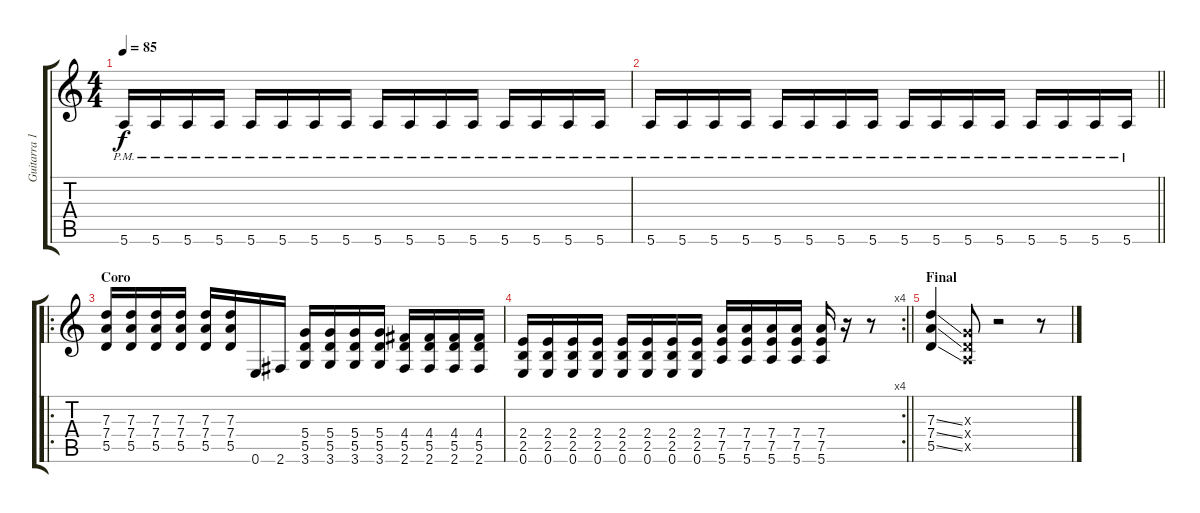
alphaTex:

\track ("Guitarra 1" "Guitarra 1") {instrument distortionguitar}
\staff {score tabs}
\tuning (E4 B3 G3 D3 A2 E2) {hide}
\ts (4 4)
\tempo 85
\clef g2
\ks c
5.6{pm}.16{dy f} 5.6{pm}.16 5.6{pm}.16 5.6{pm}.16 5.6{pm}.16 5.6{pm}.16 5.6{pm}.16 5.6{pm}.16 5.6{pm}.16 5.6{pm}.16 5.6{pm}.16 5.6{pm}.16 5.6{pm}.16 5.6{pm}.16 5.6{pm}.16 5.6{pm}.16 |
\barLineRight lightlight
5.6{pm}.16 5.6{pm}.16 5.6{pm}.16 5.6{pm}.16 5.6{pm}.16 5.6{pm}.16 5.6{pm}.16 5.6{pm}.16 5.6{pm}.16 5.6{pm}.16 5.6{pm}.16 5.6{pm}.16 5.6{pm}.16 5.6{pm}.16 5.6{pm}.16 5.6{pm}.16 |
\ro
\section ("" "Coro")
(7.3 7.4 5.5).16 (7.3 7.4 5.5).16 (7.3 7.4 5.5).16 (7.3 7.4 5.5).16 (7.3 7.4 5.5).16 (7.3 7.4 5.5).16 0.6.16 2.6.16 (5.4 5.5 3.6).16 (5.4 5.5 3.6).16 (5.4 5.5 3.6).16 (5.4 5.5 3.6).16 (4.4 5.5 2.6).16 (4.4 5.5 2.6).16 (4.4 5.5 2.6).16 (4.4 5.5 2.6).16 |
\rc 4
\barLineRight lightlight
(2.4 2.5 0.6).16 (2.4 2.5 0.6).16 (2.4 2.5 0.6).16 (2.4 2.5 0.6).16 (2.4 2.5 0.6).16 (2.4 2.5 0.6).16 (2.4 2.5 0.6).16 (2.4 2.5 0.6).16 (7.4 7.5 5.6).16 (7.4 7.5 5.6).16 (7.4 7.5 5.6).16 (7.4 7.5 5.6).16 (7.4 7.5 5.6).16 r.16 r.8 |
\section ("" "Final")
(7.3{ss} 7.4{ss} 5.5{ss}).4 (0.3{x} 0.4{x} 0.5{x}).8 r.2 r.8
